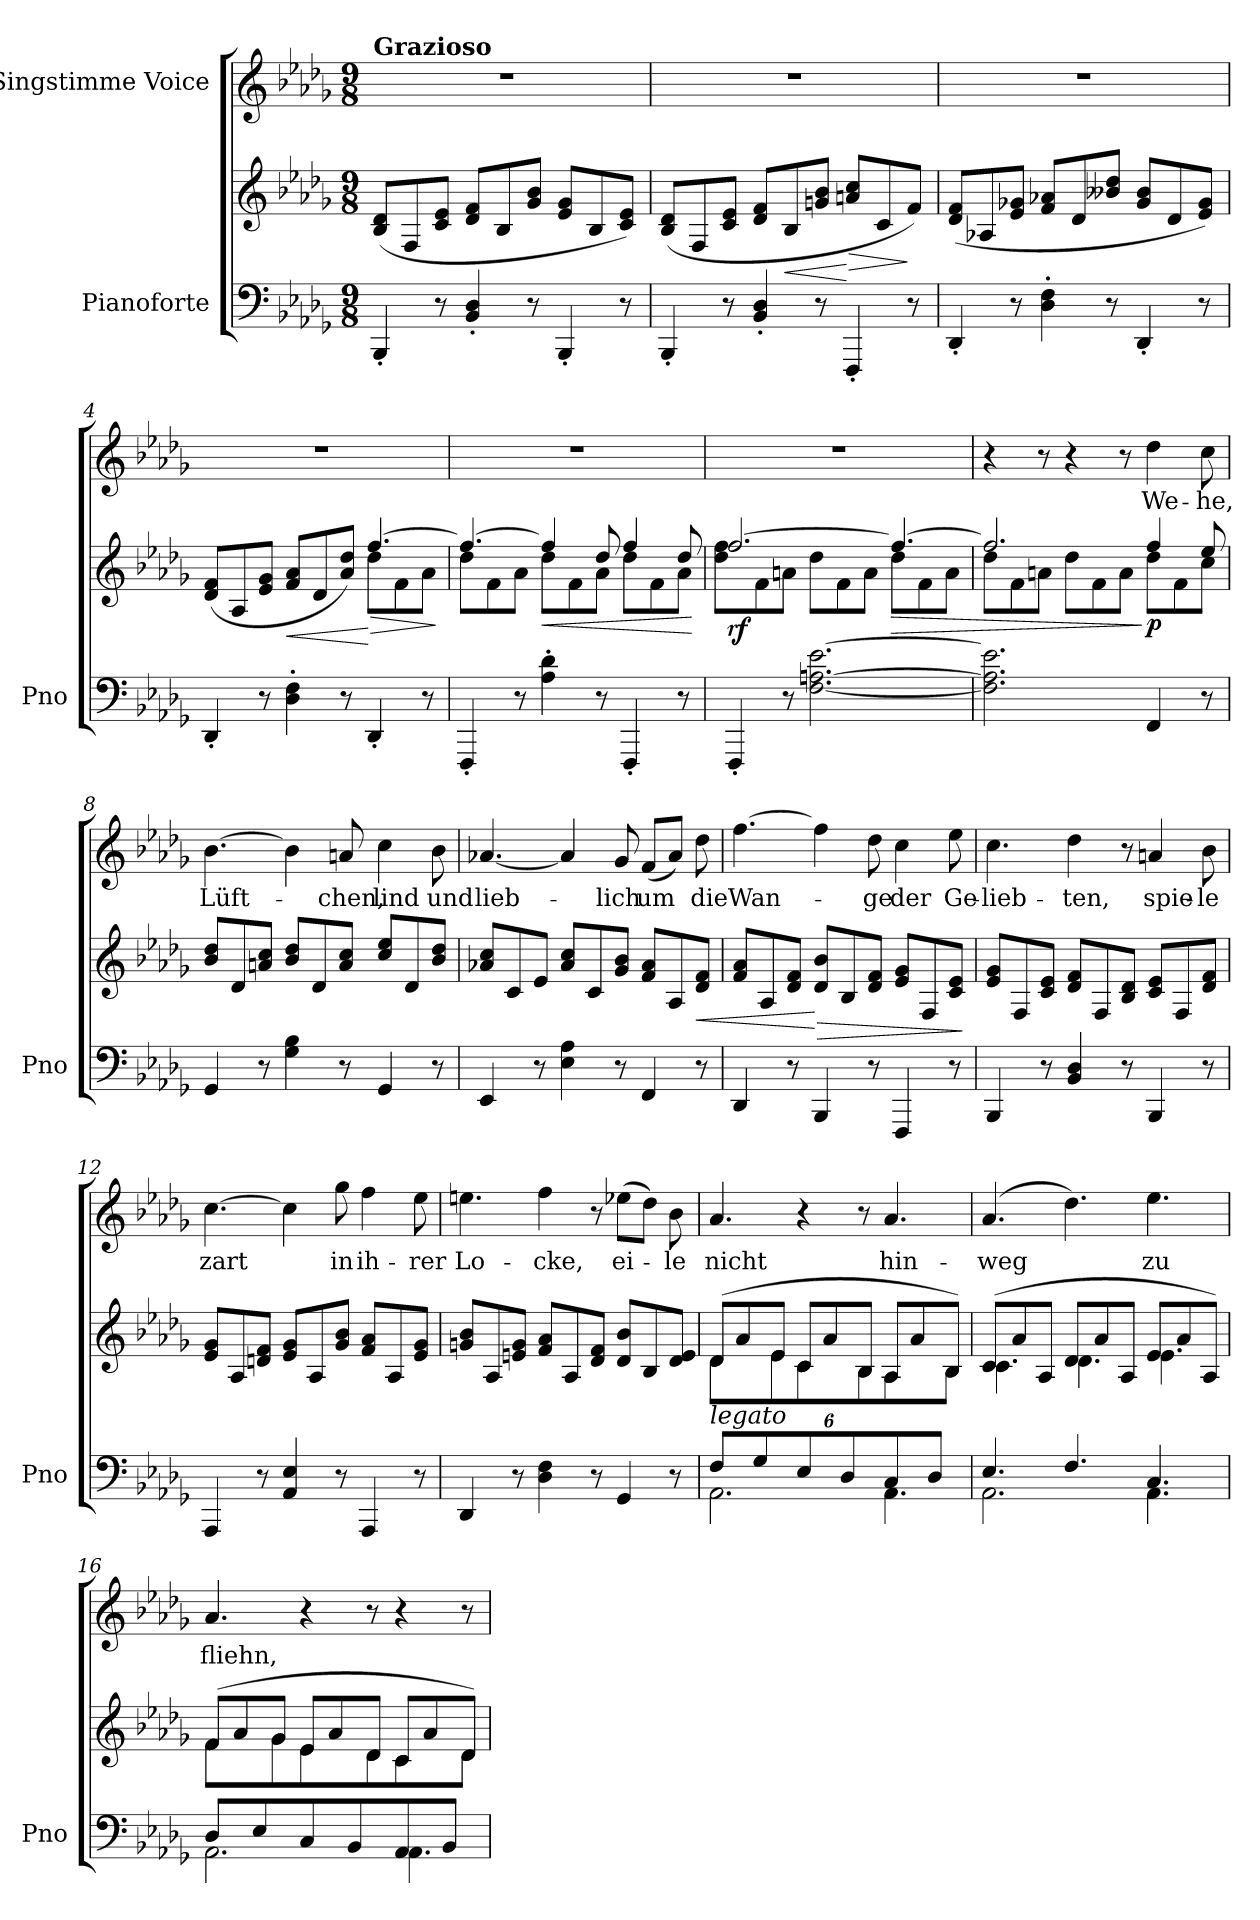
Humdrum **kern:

**kern	**kern	**dynam	**kern	**text
*part2	*part2	*part2	*part1	*part1
*staff3	*staff2	*staff2/3	*staff1	*staff1
*I"Pianoforte	*	*	*I"Singstimme Voice	*
*I'Pno	*	*	*	*
*clefF4	*clefG2	*	*clefG2	*
*k[b-e-a-d-g-]	*k[b-e-a-d-g-]	*	*k[b-e-a-d-g-]	*
*M9/8	*M9/8	*	*M9/8	*
=1	=1	=1	=1	=1
!	!	!	!LO:TX:a:B:t=Grazioso	!
!	!	!LO:DY:b	!	!
!	!	!LO:DY:n=1:b	!	!
4BBB-'/	(<8B-/ 8d-/L	p other-dynamics	8%9r	.
.	8F/	.	.	.
8r	8c/ 8e-/J	.	.	.
4BB-/' 4D-/'	8d-/ 8f/L	.	.	.
.	8B-/	.	.	.
8r	8g-/ 8b-/J	.	.	.
4BBB-'/	8e-/ 8g-/L	.	.	.
.	8B-/	.	.	.
8r	8c/ 8e-/J)	.	.	.
=2	=2	=2	=2	=2
4BBB-'/	(<8B-/ 8d-/L	.	8%9r	.
.	8F/	.	.	.
8r	8c/ 8e-/J	.	.	.
4BB-/' 4D-/'	8d-/ 8f/L	.	.	.
!	!	!LO:HP:b	!	!
.	8B-/	<	.	.
8r	8gn/ 8b-/J	.	.	.
!	!	!LO:HP:n=1:b	!	!
4FFF'/	8an/ 8cc/L	[ >	.	.
.	8c/	.	.	.
8r	8f/J)	]	.	.
=3	=3	=3	=3	=3
4DD-'/	(<8d-/ 8f/L	.	8%9r	.
.	8A-X/	.	.	.
8r	8e-/ 8g-X/J	.	.	.
4D-\' 4F\'	8f/ 8a-X/L	.	.	.
.	8d-/	.	.	.
8r	8b--X/ 8dd-/J	.	.	.
4DD-'/	8g-/ 8b--/L	.	.	.
.	8d-/	.	.	.
8r	8e-/ 8g-/J)	.	.	.
!!LO:LB:g=z
=4	=4	=4	=4	=4
*	*^	*	*	*
4DD-'/	(<8d-/ 8f/L	2.ryy	.	8%9r	.
.	8A-/	.	.	.	.
8r	8e-/ 8g-/J	.	.	.	.
!	!	!	!LO:HP:b	!	!
4D-\' 4F\'	8f/ 8a-/L	.	<	.	.
.	8d-/	.	.	.	.
8r	8a-/ 8dd-/J)	.	.	.	.
!	!	!	!LO:HP:n=1:b	!	!
4DD-'/	[4.ff/	8dd-\L	[ >	.	.
.	.	8f\	.	.	.
8r	.	8a-\J	.	.	.
*	*v	*v	*	*	*
.	.	]	.	.
=5	=5	=5	=5	=5
*	*^	*	*	*
4FFF'/	4.ff/_	8dd-\L	.	8%9r	.
.	.	8f\	.	.	.
8r	.	8a-\J	.	.	.
!	!	!	!LO:HP:b	!	!
4A-\' 4d-\'	4ff/]	8dd-\L	<	.	.
.	.	8f\	.	.	.
8r	8dd-/	8a-\J	.	.	.
4FFF'/	4ff/	8dd-\L	.	.	.
.	.	8f\	.	.	.
8r	8dd-/	8a-\J	.	.	.
*	*v	*v	*	*	*
.	.	[	.	.
=6	=6	=6	=6	=6
*	*^	*	*	*
!	!	!	!LO:DY:b	!	!
4FFF'/	[2.ff/	8dd-\ 8ff\L	rf	8%9r	.
.	.	8f\	.	.	.
8r	.	8an\J	.	.	.
[2.F\ [2.An\ [2.e-\	.	8dd-\L	.	.	.
.	.	8f\	.	.	.
.	.	8a\J	.	.	.
!	!	!	!LO:HP:b	!	!
.	4.ff/_	8dd-\L	>	.	.
.	.	8f\	.	.	.
.	.	8a\J	.	.	.
=7	=7	=7	=7	=7	=7
2.F\] 2.A\] 2.e-\]	2.ff/]	8dd-\L	.	4r	.
.	.	8f\	.	.	.
.	.	8an\J	.	8r	.
.	.	8dd-\L	.	4r	.
.	.	8f\	.	.	.
.	.	8a\J	.	8r	.
!	!	!	!LO:DY:n=1:b	!	!LO:LY:b
4FF/	4ff/	8dd-\L	] p	4dd-\	We-
.	.	8f\	.	.	.
!	!	!	!	!	!LO:LY:b
8r	8ee-/	8cc\J	.	8cc\	-he,
!!LO:LB:g=z
=8	=8	=8	=8	=8	=8
!	!	!	!	!	!LO:LY:b
*	*v	*v	*	*	*
4GG-/	8b-/ 8dd-/L	.	[4.b-\	Lüft-
.	8d-/	.	.	.
8r	8an/ 8cc/J	.	.	.
4G-\ 4B-\	8b-/ 8dd-/L	.	4b-\]	.
.	8d-/	.	.	.
!	!	!	!	!LO:LY:b
8r	8a/ 8cc/J	.	8an/	-chen,
!	!	!	!	!LO:LY:b
4GG-/	8cc/ 8ee-/L	.	4cc\	lind
.	8d-/	.	.	.
!	!	!	!	!LO:LY:b
8r	8b-/ 8dd-/J	.	8b-\	und
=9	=9	=9	=9	=9
!	!	!	!	!LO:LY:b
4EE-/	8a-X/ 8cc/L	.	[4.a-X/	lieb-
.	8c/	.	.	.
8r	8e-/J	.	.	.
4E-\ 4A-\	8a-/ 8cc/L	.	4a-/]	.
.	8c/	.	.	.
!	!	!	!	!LO:LY:b
8r	8g-/ 8b-/J	.	8g-/	-lich
!	!	!	!	!LO:LY:b
4FF/	8f/ 8a-/L	.	(<8f/L	um
.	8A-/	.	8a-/J)	.
!	!	!LO:HP:b	!	!LO:LY:b
8r	8d-/ 8f/J	<	8dd-\	die
=10	=10	=10	=10	=10
!	!	!	!	!LO:LY:b
4DD-/	8f/ 8a-/L	.	[4.ff\	Wan-
.	8A-/	.	.	.
8r	8d-/ 8f/J	.	.	.
!	!	!LO:HP:n=1:b	!	!
4BBB-/	8d-/ 8b-/L	[ >	4ff\]	.
.	8B-/	.	.	.
!	!	!	!	!LO:LY:b
8r	8d-/ 8f/J	.	8dd-\	-ge
!	!	!	!	!LO:LY:b
4FFF/	8e-/ 8g-/L	.	4cc\	der
.	8F/	.	.	.
!	!	!	!	!LO:LY:b
8r	8c/ 8e-/J	.	8ee-\	Ge-
.	.	]	.	.
=11	=11	=11	=11	=11
!	!	!	!	!LO:LY:b
4BBB-/	8e-/ 8g-/L	.	4.cc\	-lieb-
.	8F/	.	.	.
8r	8c/ 8e-/J	.	.	.
!	!	!	!	!LO:LY:b
4BB-/ 4D-/	8d-/ 8f/L	.	4dd-\	-ten,
.	8F/	.	.	.
8r	8B-/ 8d-/J	.	8r	.
!	!	!	!	!LO:LY:b
4BBB-/	8c/ 8e-/L	.	4an/	spie-
.	8F/	.	.	.
!	!	!	!	!LO:LY:b
8r	8d-/ 8f/J	.	8b-\	-le
!!LO:LB:g=z
=12	=12	=12	=12	=12
!	!	!	!	!LO:LY:b
4AAA-/	8e-/ 8g-/L	.	[4.cc\	zart
.	8A-/	.	.	.
8r	8dn/ 8f/J	.	.	.
4AA-/ 4E-/	8e-/ 8g-/L	.	4cc\]	.
.	8A-/	.	.	.
!	!	!	!	!LO:LY:b
8r	8g-/ 8b-/J	.	8gg-\	in
!	!	!	!	!LO:LY:b
4AAA-/	8f/ 8a-/L	.	4ff\	ih-
.	8A-/	.	.	.
!	!	!	!	!LO:LY:b
8r	8e-/ 8g-/J	.	8ee-\	-rer
=13	=13	=13	=13	=13
!	!	!	!	!LO:LY:b
4DD-/	8gn/ 8b-/L	.	4.een\	Lo-
.	8A-/	.	.	.
8r	8en/ 8g/J	.	.	.
!	!	!	!	!LO:LY:b
4D-\ 4F\	8f/ 8a-/L	.	4ff\	-cke,
.	8A-/	.	.	.
8r	8d-/ 8f/J	.	8r	.
!	!	!	!	!LO:LY:b
4GG-/	8d-/ 8b-/L	.	(>8ee-X\L	ei-
.	8B-/	.	8dd-\J)	.
!	!	!	!	!LO:LY:b
8r	8d-/ 8e/J	.	8b-\	-le
=14	=14	=14	=14	=14
*Xbrackettup	*	*	*	*
*^	*^	*	*	*
!	!	!LO:TX:b:i:t=legato	!	!	!	!
!	!	!	!	!	!	!LO:LY:b
16%3F/L	2.AA-\	(>8d-/L	8d-\L	.	4.a-/	nicht
.	.	8a-/	8ryy	.	.	.
16%3G-/	.	.	.	.	.	.
.	.	8e-/J	8e-\	.	.	.
16%3E-/	.	8c/L	8c\	.	4r	.
.	.	8a-/	8ryy	.	.	.
16%3D-/	.	.	.	.	.	.
.	.	8B-/J	8B-\	.	8r	.
!	!	!	!	!	!	!LO:LY:b
16%3C/	4.AA-\	8A-/L	8A-\	.	4.a-/	hin-
.	.	8a-/	8ryy	.	.	.
16%3D-/J	.	.	.	.	.	.
.	.	8B-/J)	8B-\J	.	.	.
=15	=15	=15	=15	=15	=15	=15
!	!	!LO:N:head=solid	!	!	!	!LO:LY:b
4.E-/	2.AA-\	(>8c/L	4.c\	.	(>4.a-/	-weg
.	.	8a-/	.	.	.	.
.	.	8A-/J	.	.	.	.
!	!	!LO:N:head=solid	!	!	!	!
4.F/	.	8d-/L	4.d-\	.	4.dd-\)	.
.	.	8a-/	.	.	.	.
.	.	8A-/J	.	.	.	.
!	!	!LO:N:head=solid	!	!	!	!LO:LY:b
4.C/	4.AA-\	8e-/L	4.e-\	.	4.ee-\	zu
.	.	8a-/	.	.	.	.
.	.	8A-/J)	.	.	.	.
!!LO:PB:g=z
=16	=16	=16	=16	=16	=16	=16
*Xtuplet	*	*	*	*	*	*
!	!	!	!	!	!	!LO:LY:b
16%3D-/L	2.AA-\	(>8f/L	8f\L	.	4.a-/	fliehn,
.	.	8a-/	8ryy	.	.	.
16%3E-/	.	.	.	.	.	.
.	.	8g-/J	8g-\	.	.	.
16%3C/	.	8e-/L	8e-\	.	4r	.
.	.	8a-/	8ryy	.	.	.
16%3BB-/	.	.	.	.	.	.
.	.	8d-/J	8d-\	.	8r	.
!LO:N:head=solid	!	!	!	!	!	!
16%3AA-/	4.AA-\	8c/L	8c\	.	4r	.
.	.	8a-/	8ryy	.	.	.
16%3BB-/J	.	.	.	.	.	.
.	.	8d-/J)	8d-\J	.	8r	.
*v	*v	*	*	*	*	*
*	*v	*v	*	*	*
=	=	=	=	=
*-	*-	*-	*-	*-
